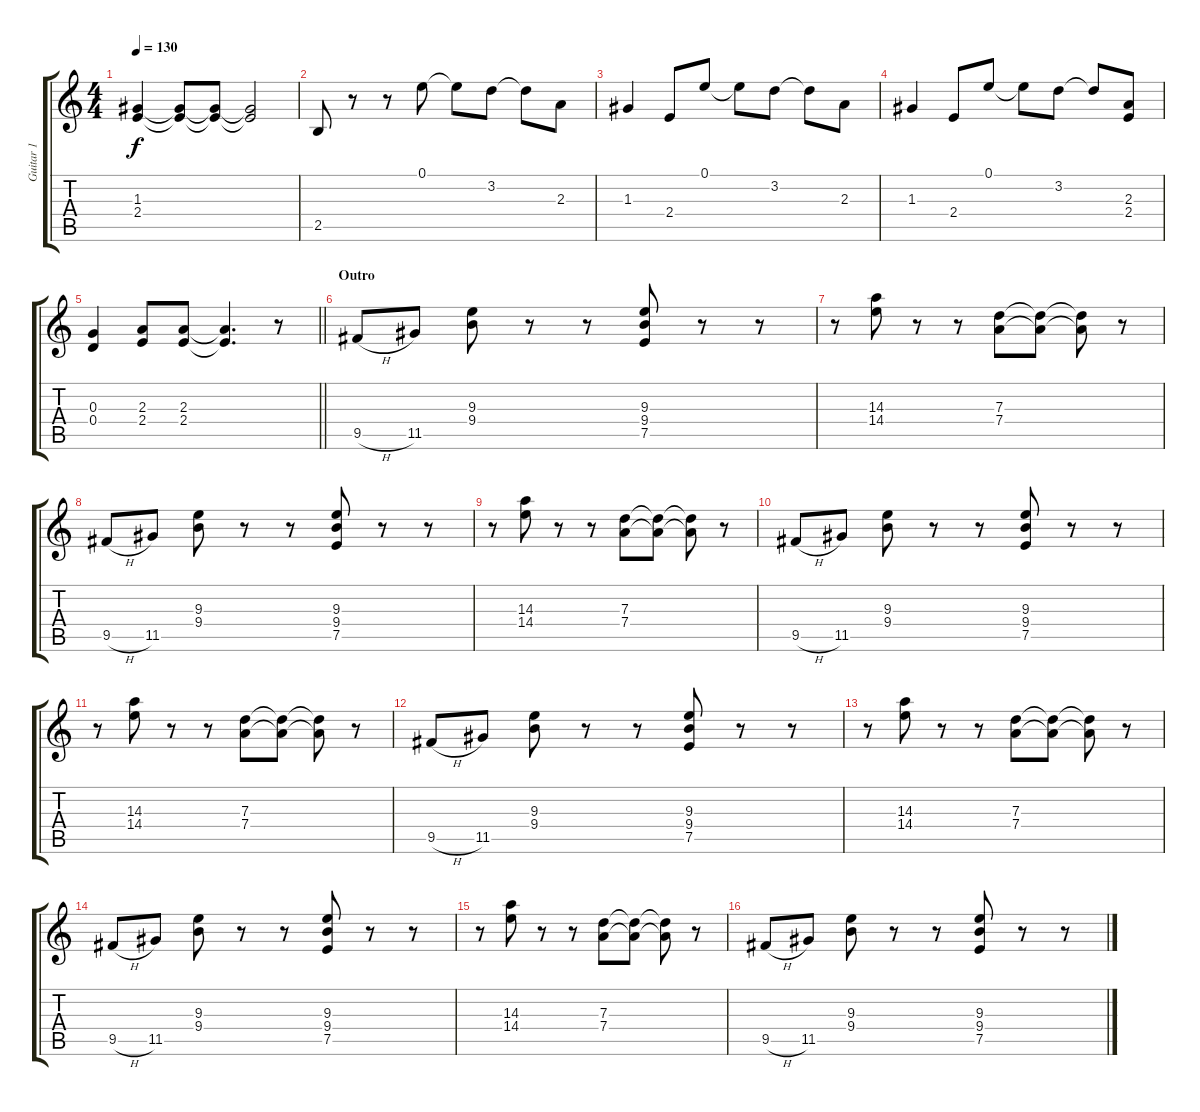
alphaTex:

\track ("Guitar 1" "Guitar 1") {instrument distortionguitar}
\staff {score tabs}
\tuning (E4 B3 G3 D3 A2 E2) {hide}
\ts (4 4)
\tempo 130
\clef g2
\ks c
(1.3 2.4).4{dy f} (1.3{t} 2.4{t}).8 (1.3{t} 2.4{t}).8 (1.3{t} 2.4{t}).2 |
2.5.8 r.8 r.8 0.1.8 0.1{t}.8 3.2.8 3.2{t}.8 2.3.8 |
1.3.4 2.4.8 0.1.8 0.1{t}.8 3.2.8 3.2{t}.8 2.3.8 |
1.3.4 2.4.8 0.1.8 0.1{t}.8 3.2.8 3.2{t}.8 (2.3 2.4).8 |
\barLineRight lightlight
(0.3 0.4).4 (2.3 2.4).8 (2.3 2.4).8 (2.3{t} 2.4{t}).4{d} r.8 |
\section ("" "Outro")
9.5{h}.8 11.5.8 (9.3 9.4).8 r.8 r.8 (9.3 9.4 7.5).8 r.8 r.8 |
r.8 (14.3 14.4).8 r.8 r.8 (7.3 7.4).8 (7.3{t} 7.4{t}).8 (7.3{t} 7.4{t}).8 r.8 |
9.5{h}.8 11.5.8 (9.3 9.4).8 r.8 r.8 (9.3 9.4 7.5).8 r.8 r.8 |
r.8 (14.3 14.4).8 r.8 r.8 (7.3 7.4).8 (7.3{t} 7.4{t}).8 (7.3{t} 7.4{t}).8 r.8 |
9.5{h}.8 11.5.8 (9.3 9.4).8 r.8 r.8 (9.3 9.4 7.5).8 r.8 r.8 |
r.8 (14.3 14.4).8 r.8 r.8 (7.3 7.4).8 (7.3{t} 7.4{t}).8 (7.3{t} 7.4{t}).8 r.8 |
9.5{h}.8 11.5.8 (9.3 9.4).8 r.8 r.8 (9.3 9.4 7.5).8 r.8 r.8 |
r.8 (14.3 14.4).8 r.8 r.8 (7.3 7.4).8 (7.3{t} 7.4{t}).8 (7.3{t} 7.4{t}).8 r.8 |
9.5{h}.8 11.5.8 (9.3 9.4).8 r.8 r.8 (9.3 9.4 7.5).8 r.8 r.8 |
r.8 (14.3 14.4).8 r.8 r.8 (7.3 7.4).8 (7.3{t} 7.4{t}).8 (7.3{t} 7.4{t}).8 r.8 |
9.5{h}.8 11.5.8 (9.3 9.4).8 r.8 r.8 (9.3 9.4 7.5).8 r.8 r.8
